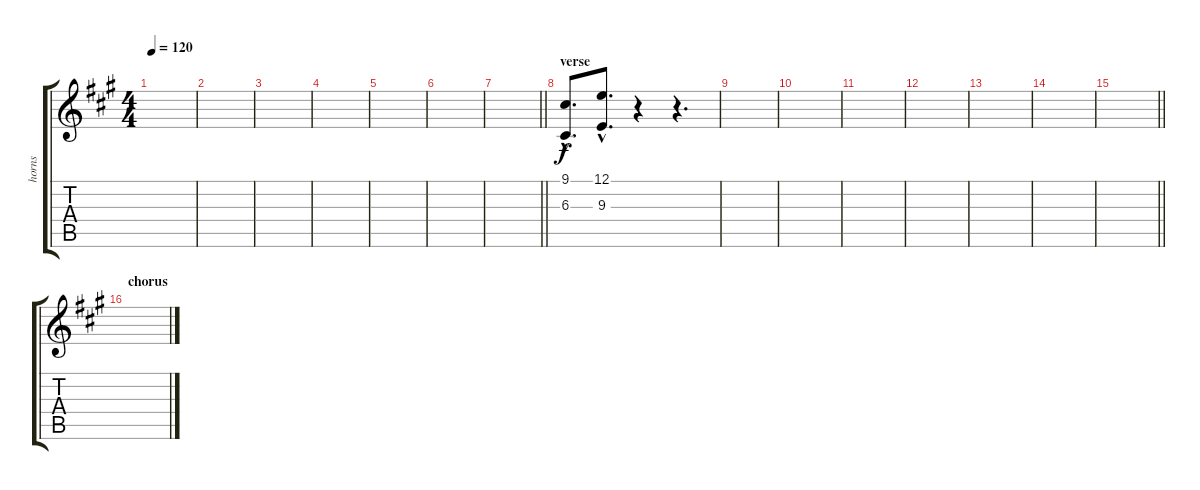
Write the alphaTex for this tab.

\track ("horns" "horns") {instrument trumpet}
\staff {score tabs}
\tuning (E4 B3 G3 D3 A2 E2) {hide}
\ts (4 4)
\tempo 120
\clef g2
\ks a
|
|
|
|
|
|
\barLineRight lightlight
|
\section ("" "verse")
(9.1{hac} 6.3{hac}).8{d} (12.1{hac} 9.3{hac}).8{d} r.4 r.4{d} |
|
|
|
|
|
|
\barLineRight lightlight
|
\section ("" "chorus")
